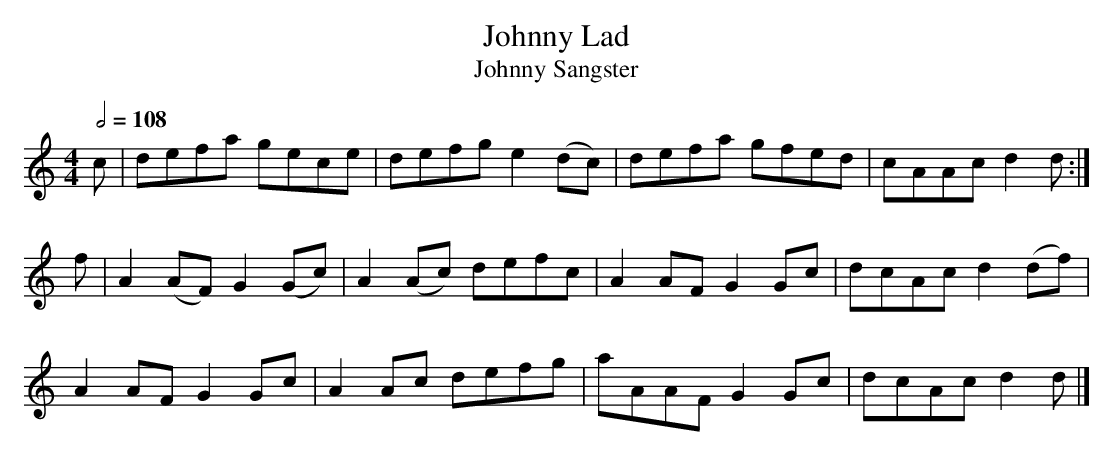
X:1
T:Johnny Lad
T:Johnny Sangster
M:4/4
L:1/8
Q:1/2=108
K:D Dorian
c|defa   gece  |defg   e2(dc)|defa gfed|cAAc d2 d :|
f|A2(AF) G2(Gc)|A2(Ac) defc  |A2AF G2Gc|dcAc d2(df)|
  A2 AF  G2 Gc |A2 Ac  defg  |aAAF G2Gc|dcAc d2 d |]
